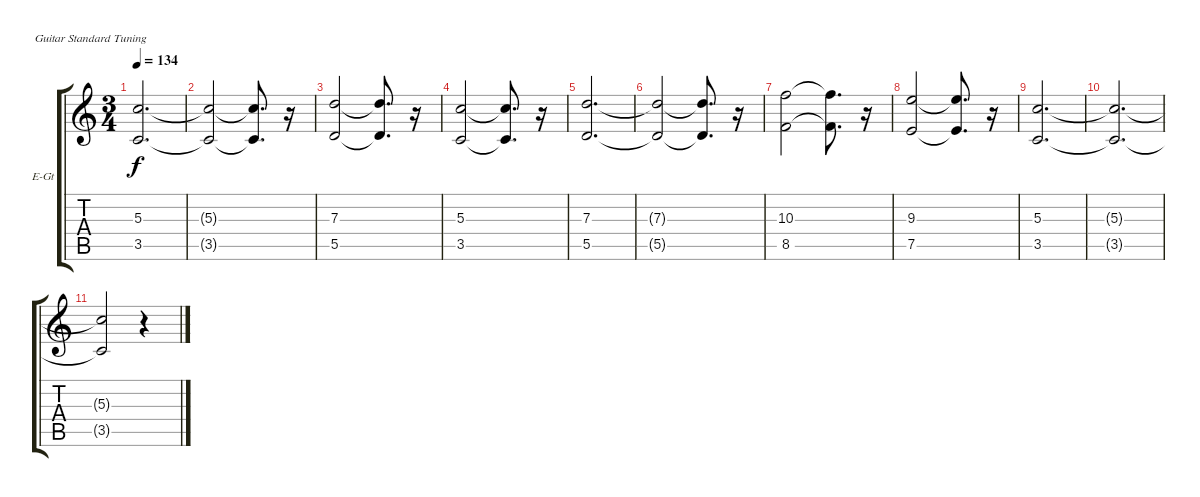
\bracketExtendMode groupsimilarinstruments
\firstSystemTrackNameOrientation horizontal
\otherSystemsTrackNameOrientation horizontal
\track ("Guitar" "E-Gt") {instrument overdrivenguitar}
\staff {score tabs}
\tuning (E4 B3 G3 D3 A2 E2)
\ts (3 4)
\tempo 134
\clef g2
\ks c
(5.3 3.5).2{d dy f} |
(5.3{t} 3.5{t}).2 (5.3{t} 3.5{t}).8{d} r.16 |
(7.3 5.5).2 (7.3{t} 5.5{t}).8{d} r.16 |
(5.3 3.5).2 (5.3{t} 3.5{t}).8{d} r.16 |
(7.3 5.5).2{d} |
(7.3{t} 5.5{t}).2 (7.3{t} 5.5{t}).8{d} r.16 |
(10.3 8.5).2 (10.3{t} 8.5{t}).8{d} r.16 |
(9.3 7.5).2 (9.3{t} 7.5{t}).8{d} r.16 |
(5.3 3.5).2{d} |
(5.3{t} 3.5{t}).2{d} |
(5.3{t} 3.5{t}).2 r.4
